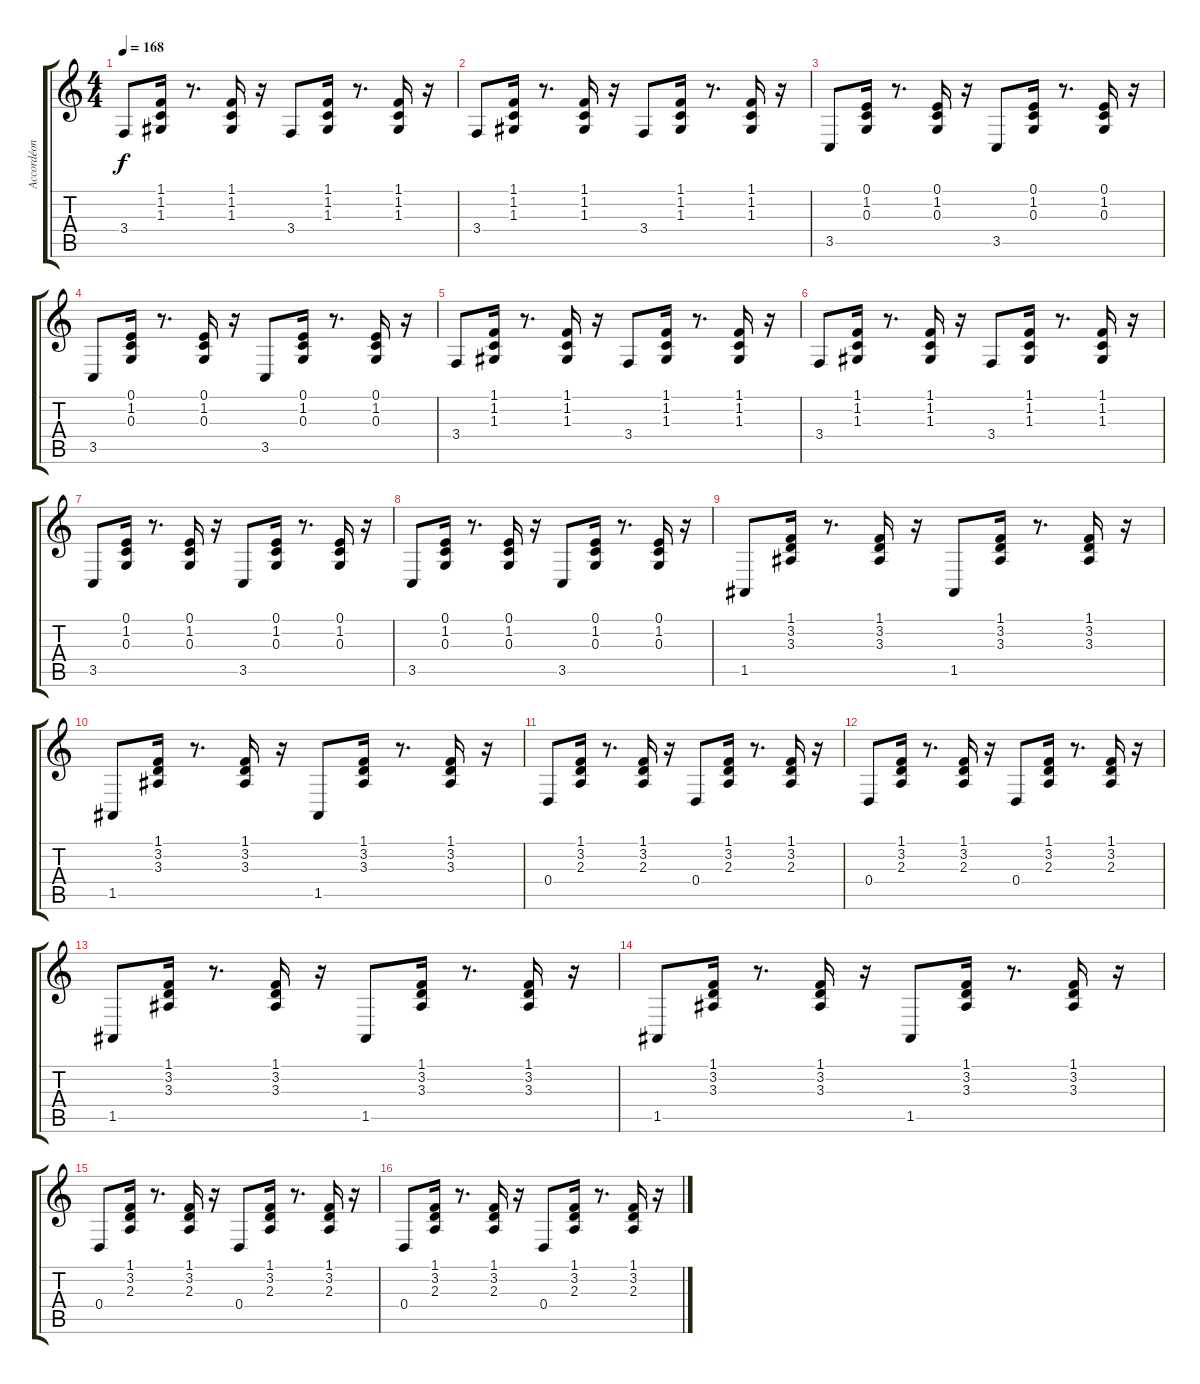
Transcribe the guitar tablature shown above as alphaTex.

\track ("Accordéon Basse" "Accordéon ") {instrument accordion}
\staff {score tabs}
\tuning (E4 B3 G3 D3 A2 E2) {hide}
\ts (4 4)
\tempo 168
\clef g2
\ks c
3.4.8{dy f} (1.1 1.2 1.3).16 r.8{d} (1.1 1.2 1.3).16 r.16 3.4.8 (1.1 1.2 1.3).16 r.8{d} (1.1 1.2 1.3).16 r.16 |
3.4.8 (1.1 1.2 1.3).16 r.8{d} (1.1 1.2 1.3).16 r.16 3.4.8 (1.1 1.2 1.3).16 r.8{d} (1.1 1.2 1.3).16 r.16 |
3.5.8 (0.1 1.2 0.3).16 r.8{d} (0.1 1.2 0.3).16 r.16 3.5.8 (0.1 1.2 0.3).16 r.8{d} (0.1 1.2 0.3).16 r.16 |
3.5.8 (0.1 1.2 0.3).16 r.8{d} (0.1 1.2 0.3).16 r.16 3.5.8 (0.1 1.2 0.3).16 r.8{d} (0.1 1.2 0.3).16 r.16 |
3.4.8 (1.1 1.2 1.3).16 r.8{d} (1.1 1.2 1.3).16 r.16 3.4.8 (1.1 1.2 1.3).16 r.8{d} (1.1 1.2 1.3).16 r.16 |
3.4.8 (1.1 1.2 1.3).16 r.8{d} (1.1 1.2 1.3).16 r.16 3.4.8 (1.1 1.2 1.3).16 r.8{d} (1.1 1.2 1.3).16 r.16 |
3.5.8 (0.1 1.2 0.3).16 r.8{d} (0.1 1.2 0.3).16 r.16 3.5.8 (0.1 1.2 0.3).16 r.8{d} (0.1 1.2 0.3).16 r.16 |
3.5.8 (0.1 1.2 0.3).16 r.8{d} (0.1 1.2 0.3).16 r.16 3.5.8 (0.1 1.2 0.3).16 r.8{d} (0.1 1.2 0.3).16 r.16 |
1.5.8 (1.1 3.2 3.3).16 r.8{d} (1.1 3.2 3.3).16 r.16 1.5.8 (1.1 3.2 3.3).16 r.8{d} (1.1 3.2 3.3).16 r.16 |
1.5.8 (1.1 3.2 3.3).16 r.8{d} (1.1 3.2 3.3).16 r.16 1.5.8 (1.1 3.2 3.3).16 r.8{d} (1.1 3.2 3.3).16 r.16 |
0.4.8 (1.1 3.2 2.3).16 r.8{d} (1.1 3.2 2.3).16 r.16 0.4.8 (1.1 3.2 2.3).16 r.8{d} (1.1 3.2 2.3).16 r.16 |
0.4.8 (1.1 3.2 2.3).16 r.8{d} (1.1 3.2 2.3).16 r.16 0.4.8 (1.1 3.2 2.3).16 r.8{d} (1.1 3.2 2.3).16 r.16 |
1.5.8 (1.1 3.2 3.3).16 r.8{d} (1.1 3.2 3.3).16 r.16 1.5.8 (1.1 3.2 3.3).16 r.8{d} (1.1 3.2 3.3).16 r.16 |
1.5.8 (1.1 3.2 3.3).16 r.8{d} (1.1 3.2 3.3).16 r.16 1.5.8 (1.1 3.2 3.3).16 r.8{d} (1.1 3.2 3.3).16 r.16 |
0.4.8 (1.1 3.2 2.3).16 r.8{d} (1.1 3.2 2.3).16 r.16 0.4.8 (1.1 3.2 2.3).16 r.8{d} (1.1 3.2 2.3).16 r.16 |
0.4.8 (1.1 3.2 2.3).16 r.8{d} (1.1 3.2 2.3).16 r.16 0.4.8 (1.1 3.2 2.3).16 r.8{d} (1.1 3.2 2.3).16 r.16
